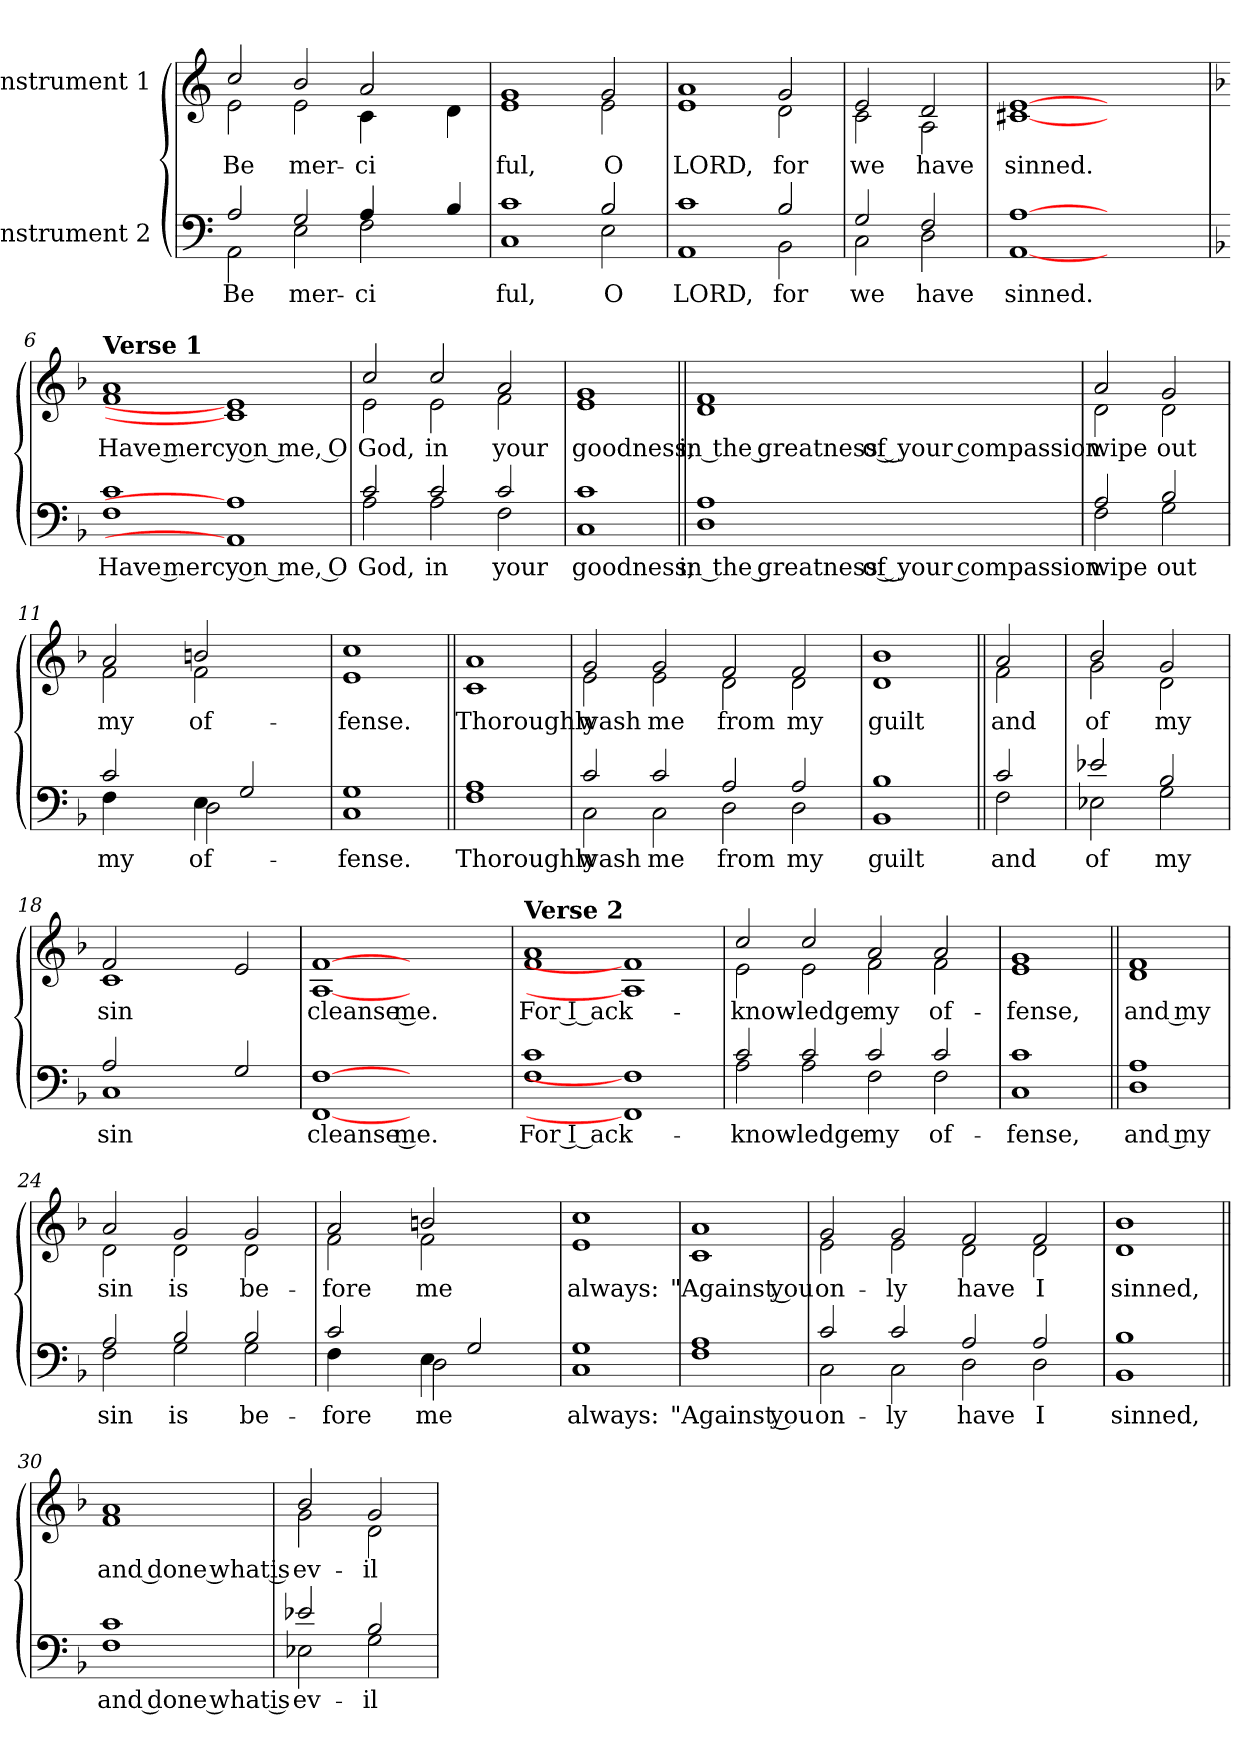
**kern	**text	**kern	**text
*part2	*part2	*part1	*part1
*staff2	*staff2	*staff1	*staff1
*I"Instrument 2	*	*I"Instrument 1	*
!!LO:PB:g=z
*stria5	*	*stria5	*
*clefF4	*	*clefG2	*
*k[]	*	*k[]	*
*C:	*	*C:	*
=1	=1	=1	=1
*^	*	*	*
!	!	!LO:LY:a:cj	!	!LO:LY:b:cj
*	*	*	*^	*
2A/	2AA\	Be	2cc/	2e\	Be
!	!	!LO:LY:a:cj	!	!	!LO:LY:b:cj
2G/	2E\	mer-	2b/	2e\	mer-
!	!	!LO:LY:a:cj	!	!	!LO:LY:b:cj
2F\	4A/	-ci-	2a/	4c\	-ci-
.	2ryy	.	.	2ryy	.
!	!	!LO:LY:a:cj	!	!	!LO:LY:b:cj
4B/	.	--	4d\	.	--
=2	=2	=2	=2	=2	=2
!	!	!LO:LY:a:cj	!	!	!LO:LY:b:cj
1c 1C	1ryy	-ful,	1g 1e	1ryy	-ful,
!	!	!LO:LY:a:cj	!	!	!LO:LY:b:cj
2B/	2E\	O	2g/	2e\	O
=3	=3	=3	=3	=3	=3
!	!	!LO:LY:a:cj	!	!	!LO:LY:b:cj
1c 1AA	1ryy	LORD,	1e 1a	1ryy	LORD,
!	!	!LO:LY:a:cj	!	!	!LO:LY:b:cj
2B/	2BB\	for	2g/	2d\	for
=4	=4	=4	=4	=4	=4
!	!	!LO:LY:a:cj	!	!	!LO:LY:b:cj
2G/	2C\	we	2e/	2c\	we
!	!	!LO:LY:a:cj	!	!	!LO:LY:b:cj
2F/	2D\	have	2d/	2A\	have
=5	=5	=5	=5	=5	=5
!	!	!LO:LY:a:cj	!	!	!LO:LY:b:cj
*v	*v	*	*	*	*
*	*	*v	*v	*
[1A [1AA	sinned.	[1c#X [1e	sinned.
1ryy	.	1ryy	.
!!LO:LB:g=z
=6!	=6!	=6!	=6!
*k[b-]	*	*k[b-]	*
*F:	*	*F:	*
!	!	!LO:TX:a:B:t=Verse 1	!
!	!LO:LY:a:cj	!	!LO:LY:b:cj
1c 1F	Have mercy on me, O	1a 1f	Have mercy on me, O
1A] 1AA]	.	1c#] 1e]	.
=7	=7	=7	=7
*^	*	*	*
!	!	!LO:LY:a:cj	!	!LO:LY:b:cj
*	*	*	*^	*
2c/	2A\	God,	2cc/	2e\	God,
!	!	!LO:LY:a:cj	!	!	!LO:LY:b:cj
2c/	2A\	in	2cc/	2e\	in
!	!	!LO:LY:a:cj	!	!	!LO:LY:b:cj
2c/	2F\	your	2a/	2f\	your
=8	=8	=8	=8	=8	=8
!	!	!LO:LY:a:cj	!	!	!LO:LY:b:cj
*v	*v	*	*	*	*
*	*	*v	*v	*
1c 1C	goodness;	1e 1g	goodness;
=9||	=9||	=9||	=9||
!	!LO:LY:a:cj	!	!LO:LY:b:cj
1A 1D	in the greatness of your compassion	1f 1d	in the greatness of your compassion
=10	=10	=10	=10
*^	*	*	*
!	!	!LO:LY:a:cj	!	!LO:LY:b:cj
*	*	*	*^	*
2A/	2F\	wipe	2a/	2d\	wipe
!	!	!LO:LY:a:cj	!	!	!LO:LY:b:cj
2B-/	2G\	out	2g/	2d\	out
!!LO:LB:g=z	!!
=11	=11	=11	=11	=11	=11
!	!	!LO:LY:a:cj	!	!	!LO:LY:b:cj
2c/	4F\	my	2a/	2f\	my
.	4ryy	.	.	.	.
!	!	!LO:LY:a:cj	!	!	!
!	!	!LO:LY:a:cj	!	!	!LO:LY:b:cj
4E\	2D\	of-	2bn/	2f\	of-
2G/	.	.	.	.	.
.	4ryy	.	4ryy	4ryy	.
=12	=12	=12	=12	=12	=12
!	!	!LO:LY:a:cj	!	!	!LO:LY:b:cj
*v	*v	*	*	*	*
*	*	*v	*v	*
1G 1C	-fense.	1cc 1e	-fense.
=13||	=13||	=13||	=13||
!	!LO:LY:a:cj	!	!LO:LY:b:cj
1A 1F	Thoroughly	1c 1a	Thoroughly
=14	=14	=14	=14
*^	*	*	*
!	!	!LO:LY:a:cj	!	!LO:LY:b:cj
*	*	*	*^	*
2c/	2C\	wash	2g/	2e\	wash
!	!	!LO:LY:a:cj	!	!	!LO:LY:b:cj
2c/	2C\	me	2g/	2e\	me
!	!	!LO:LY:a:cj	!	!	!LO:LY:b:cj
2A/	2D\	from	2f/	2d\	from
!	!	!LO:LY:a:cj	!	!	!LO:LY:b:cj
2A/	2D\	my	2f/	2d\	my
=15	=15	=15	=15	=15	=15
!	!	!LO:LY:a:cj	!	!	!LO:LY:b:cj
*v	*v	*	*	*	*
*	*	*v	*v	*
1B- 1BB-	guilt	1d 1b-	guilt
=16||	=16||	=16||	=16||
*^	*	*	*
!	!	!LO:LY:a:cj	!	!LO:LY:b:cj
*	*	*	*^	*
2c/	2F\	and	2a/	2f\	and
=17	=17	=17	=17	=17	=17
!	!	!LO:LY:a:cj	!	!	!LO:LY:b:cj
2e-X/	2E-X\	of	2b-/	2g\	of
!	!	!LO:LY:a:cj	!	!	!LO:LY:b:cj
2B-/	2G\	my	2g/	2d\	my
=18	=18	=18	=18	=18	=18
!	!	!LO:LY:a:cj	!	!	!LO:LY:b:cj
1C	2A/	sin	1c	2f/	sin
.	1ryy	.	.	1ryy	.
!	!	!LO:LY:a:cj	!	!	!LO:LY:b:cj
2G/	.	.	2e/	.	.
*v	*v	*	*	*	*
*	*	*v	*v	*
=19	=19	=19	=19
!	!LO:LY:a:cj	!	!LO:LY:b:cj
[1F [1FF	cleanse me.	[1A [1f	cleanse me.
1ryy	.	1ryy	.
!!LO:LB:g=z
=20!	=20!	=20!	=20!
!	!	!LO:TX:a:B:t=Verse 2	!
!	!LO:LY:a:cj	!	!LO:LY:b:cj
1c 1F	For I ack-	1a 1f	For I ack-
1F] 1FF]	.	1A] 1f]	.
=21	=21	=21	=21
*^	*	*	*
!	!	!LO:LY:a:cj	!	!LO:LY:b:cj
*	*	*	*^	*
2c/	2A\	-know-	2cc/	2e\	-know-
!	!	!LO:LY:a:cj	!	!	!LO:LY:b:cj
2c/	2A\	-ledge	2cc/	2e\	-ledge
!	!	!LO:LY:a:cj	!	!	!LO:LY:b:cj
2c/	2F\	my	2a/	2f\	my
!	!	!LO:LY:a:cj	!	!	!LO:LY:b:cj
2c/	2F\	of-	2a/	2f\	of-
=22	=22	=22	=22	=22	=22
!	!	!LO:LY:a:cj	!	!	!LO:LY:b:cj
*v	*v	*	*	*	*
*	*	*v	*v	*
1c 1C	-fense,	1g 1e	-fense,
=23||	=23||	=23||	=23||
!	!LO:LY:a:cj	!	!LO:LY:b:cj
1A 1D	and my	1d 1f	and my
=24	=24	=24	=24
*^	*	*	*
!	!	!LO:LY:a:cj	!	!LO:LY:b:cj
*	*	*	*^	*
2A/	2F\	sin	2a/	2d\	sin
!	!	!LO:LY:a:cj	!	!	!LO:LY:b:cj
2B-/	2G\	is	2g/	2d\	is
!	!	!LO:LY:a:cj	!	!	!LO:LY:b:cj
2B-/	2G\	be-	2g/	2d\	be-
=25	=25	=25	=25	=25	=25
!	!	!LO:LY:a:cj	!	!	!LO:LY:b:cj
2c/	4F\	-fore	2a/	2f\	-fore
.	4ryy	.	.	.	.
!	!	!LO:LY:a:cj	!	!	!
!	!	!LO:LY:a:cj	!	!	!LO:LY:b:cj
4E\	2D\	me	2bn/	2f\	me
2G/	.	.	.	.	.
.	4ryy	.	4ryy	4ryy	.
=26	=26	=26	=26	=26	=26
!	!	!LO:LY:a:cj	!	!	!LO:LY:b:cj
*v	*v	*	*	*	*
*	*	*v	*v	*
1G 1C	always:	1cc 1e	always:
!!LO:PB:g=z
=27	=27	=27	=27
!	!LO:LY:a:cj	!	!LO:LY:b:cj
1A 1F	"Against you	1a 1c	"Against you
=28	=28	=28	=28
*^	*	*	*
!	!	!LO:LY:a:cj	!	!LO:LY:b:cj
*	*	*	*^	*
2c/	2C\	on-	2g/	2e\	on-
!	!	!LO:LY:a:cj	!	!	!LO:LY:b:cj
2c/	2C\	-ly	2g/	2e\	-ly
!	!	!LO:LY:a:cj	!	!	!LO:LY:b:cj
2A/	2D\	have	2f/	2d\	have
!	!	!LO:LY:a:cj	!	!	!LO:LY:b:cj
2A/	2D\	I	2f/	2d\	I
=29	=29	=29	=29	=29	=29
!	!	!LO:LY:a:cj	!	!	!LO:LY:b:cj
*v	*v	*	*	*	*
*	*	*v	*v	*
1B- 1BB-	sinned,	1b- 1d	sinned,
=30||	=30||	=30||	=30||
!	!LO:LY:a:cj	!	!LO:LY:b:cj
1c 1F	and done what is	1a 1f	and done what is
=31	=31	=31	=31
*^	*	*	*
!	!	!LO:LY:a:cj	!	!LO:LY:b:cj
*	*	*	*^	*
2e-X/	2E-X\	ev-	2b-/	2g\	ev-
!	!	!LO:LY:a:cj	!	!	!LO:LY:b:cj
2B-/	2G\	-il	2g/	2d\	-il
*v	*v	*	*	*	*
*	*	*v	*v	*
=	=	=	=
*-	*-	*-	*-
